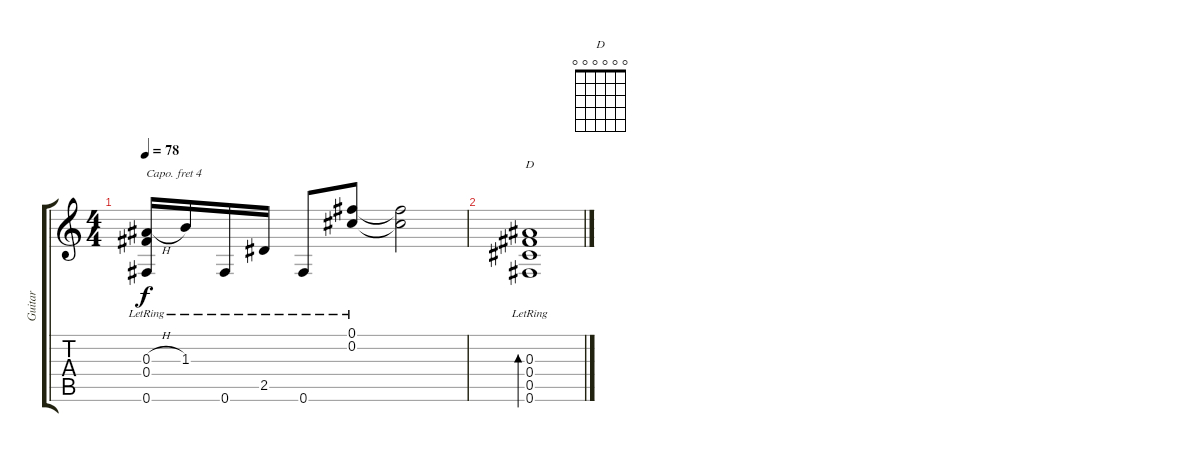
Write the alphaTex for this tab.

\track ("Guitar" "Guitar") {instrument acousticguitarsteel}
\staff {score tabs}
\capo 4
\tuning (D4 A3 Gb3 D3 A2 D2) {hide}
\chord ("D" 0 0 0 0 0 0)
\ts (4 4)
\tempo 78
\clef g2
\ks c
(0.3{h lr} 0.4{lr} 0.6{lr}).16{dy f} 1.3{lr}.16 0.6{lr}.16 2.5{lr}.16 0.6{lr}.8 (0.1{lr} 0.2{lr}).8 (0.1{t} 0.2{t}).2 |
(0.3{lr} 0.4{lr} 0.5{lr} 0.6{lr}).1{bd 480 ch "D"}
